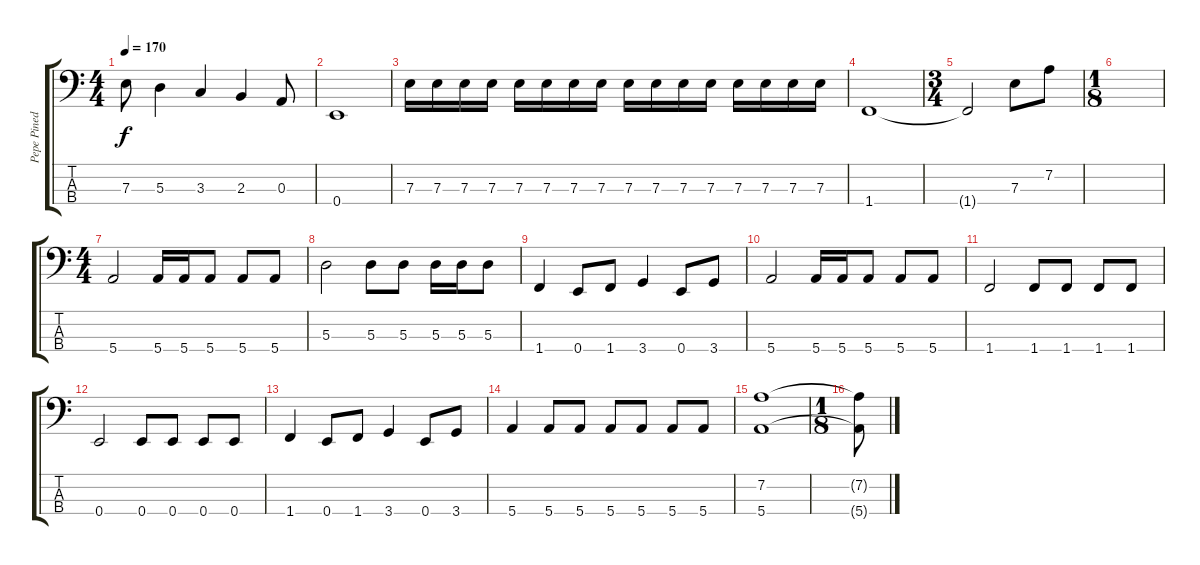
\track ("Pepe Pineda" "Pepe Pined") {instrument electricbasspick}
\staff {score tabs}
\tuning (G2 D2 A1 E1) {hide}
\ts (4 4)
\tempo 170
\clef f4
\ks c
7.3.8{dy f} 5.3.4 3.3.4 2.3.4 0.3.8 |
0.4.1 |
7.3.16 7.3.16 7.3.16 7.3.16 7.3.16 7.3.16 7.3.16 7.3.16 7.3.16 7.3.16 7.3.16 7.3.16 7.3.16 7.3.16 7.3.16 7.3.16 |
1.4.1 |
\ts (3 4)
1.4{t}.2 7.3.8 7.2.8 |
\ts (1 8)
|
\ts (4 4)
5.4.2 5.4.16 5.4.16 5.4.8 5.4.8 5.4.8 |
5.3.2 5.3.8 5.3.8 5.3.16 5.3.16 5.3.8 |
1.4.4 0.4.8 1.4.8 3.4.4 0.4.8 3.4.8 |
5.4.2 5.4.16 5.4.16 5.4.8 5.4.8 5.4.8 |
1.4.2 1.4.8 1.4.8 1.4.8 1.4.8 |
0.4.2 0.4.8 0.4.8 0.4.8 0.4.8 |
1.4.4 0.4.8 1.4.8 3.4.4 0.4.8 3.4.8 |
5.4.4 5.4.8 5.4.8 5.4.8 5.4.8 5.4.8 5.4.8 |
(7.2 5.4).1 |
\ts (1 8)
(7.2{t} 5.4{t}).8
